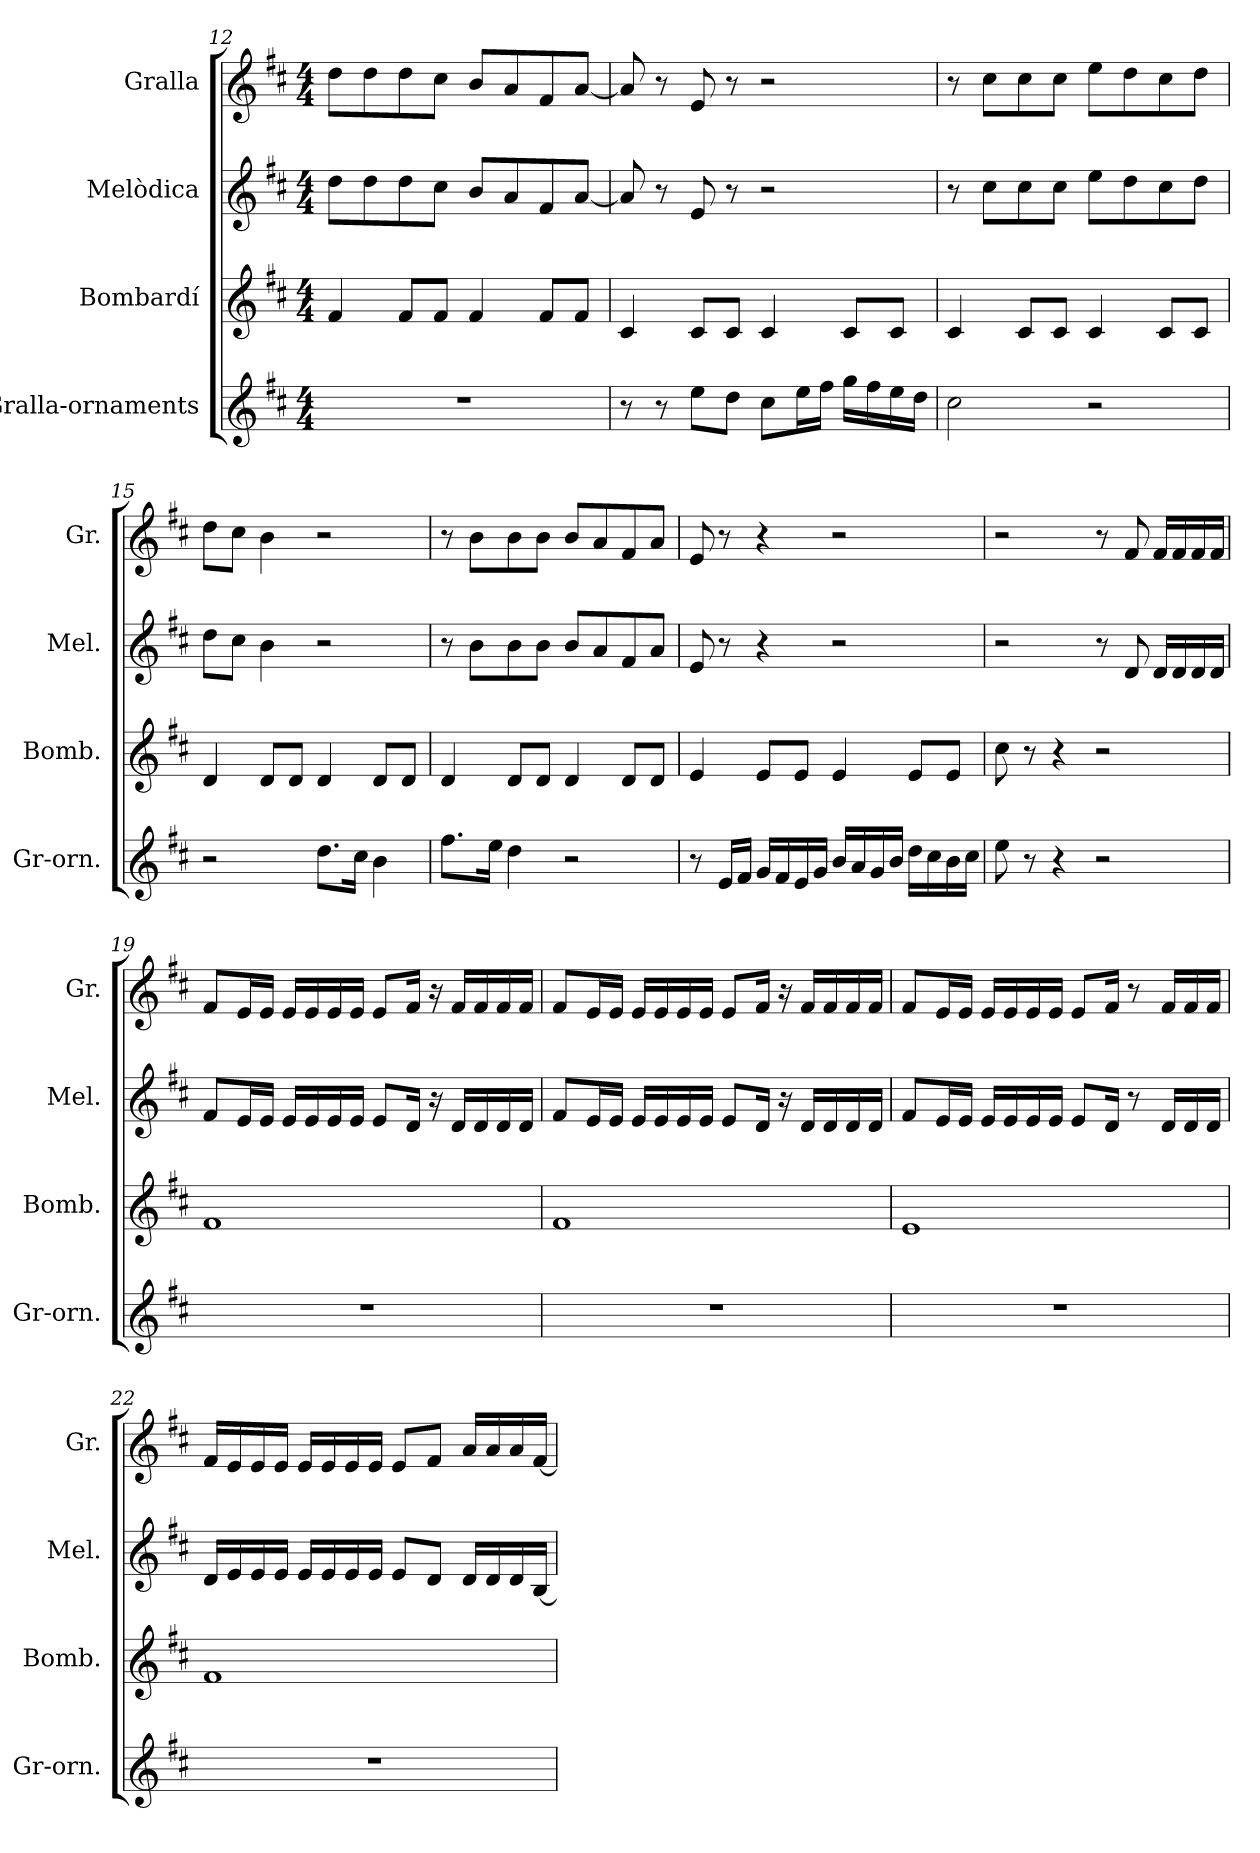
**kern	**kern	**kern	**kern
*part4	*part3	*part2	*part1
*staff4	*staff3	*staff2	*staff1
*I"Gralla-ornaments	*I"Bombardí	*I"Melòdica	*I"Gralla
*I'Gr-orn.	*I'Bomb.	*I'Mel.	*I'Gr.
!!LO:LB:g=z
*clefG2	*clefG2	*clefG2	*clefG2
*k[f#c#]	*k[f#c#]	*k[f#c#]	*k[f#c#]
*M4/4	*M4/4	*M4/4	*M4/4
=12	=12	=12	=12
1r	4f#/	8dd\L	8dd\L
.	.	8dd\	8dd\
.	8f#/L	8dd\	8dd\
.	8f#/J	8cc#\J	8cc#\J
.	4f#/	8b/L	8b/L
.	.	8a/	8a/
.	8f#/L	8f#/	8f#/
.	8f#/J	[8a/J	[8a/J
=13	=13	=13	=13
8r	4c#/	8a/]	8a/]
8r	.	8r	8r
8ee\L	8c#/L	8e/	8e/
8dd\J	8c#/J	8r	8r
8cc#\L	4c#/	2r	2r
16ee\L	.	.	.
16ff#\JJ	.	.	.
16gg\LL	8c#/L	.	.
16ff#\	.	.	.
16ee\	8c#/J	.	.
16dd\JJ	.	.	.
=14	=14	=14	=14
2cc#\	4c#/	8r	8r
.	.	8cc#\L	8cc#\L
.	8c#/L	8cc#\	8cc#\
.	8c#/J	8cc#\J	8cc#\J
2r	4c#/	8ee\L	8ee\L
.	.	8dd\	8dd\
.	8c#/L	8cc#\	8cc#\
.	8c#/J	8dd\J	8dd\J
=15	=15	=15	=15
2r	4d/	8dd\L	8dd\L
.	.	8cc#\J	8cc#\J
.	8d/L	4b\	4b\
.	8d/J	.	.
8.dd\L	4d/	2r	2r
16cc#\Jk	.	.	.
4b\	8d/L	.	.
.	8d/J	.	.
=16	=16	=16	=16
8.ff#\L	4d/	8r	8r
.	.	8b\L	8b\L
16ee\Jk	.	.	.
4dd\	8d/L	8b\	8b\
.	8d/J	8b\J	8b\J
2r	4d/	8b/L	8b/L
.	.	8a/	8a/
.	8d/L	8f#/	8f#/
.	8d/J	8a/J	8a/J
!!LO:PB:g=z
=17	=17	=17	=17
8r	4e/	8e/	8e/
16e/LL	.	8r	8r
16f#/JJ	.	.	.
16g/LL	8e/L	4r	4r
16f#/	.	.	.
16e/	8e/J	.	.
16g/JJ	.	.	.
16b/LL	4e/	2r	2r
16a/	.	.	.
16g/	.	.	.
16b/JJ	.	.	.
16dd\LL	8e/L	.	.
16cc#\	.	.	.
16b\	8e/J	.	.
16cc#\JJ	.	.	.
=18	=18	=18	=18
8ee\	8cc#\	2r	2r
8r	8r	.	.
4r	4r	.	.
2r	2r	8r	8r
.	.	8d/	8f#/
.	.	16d/LL	16f#/LL
.	.	16d/	16f#/
.	.	16d/	16f#/
.	.	16d/JJ	16f#/JJ
=19	=19	=19	=19
1r	1f#	8f#/L	8f#/L
.	.	16e/L	16e/L
.	.	16e/JJ	16e/JJ
.	.	16e/LL	16e/LL
.	.	16e/	16e/
.	.	16e/	16e/
.	.	16e/JJ	16e/JJ
.	.	8e/L	8e/L
.	.	16d/Jk	16f#/Jk
.	.	16r	16r
.	.	16d/LL	16f#/LL
.	.	16d/	16f#/
.	.	16d/	16f#/
.	.	16d/JJ	16f#/JJ
=20	=20	=20	=20
1r	1f#	8f#/L	8f#/L
.	.	16e/L	16e/L
.	.	16e/JJ	16e/JJ
.	.	16e/LL	16e/LL
.	.	16e/	16e/
.	.	16e/	16e/
.	.	16e/JJ	16e/JJ
.	.	8e/L	8e/L
.	.	16d/Jk	16f#/Jk
.	.	16r	16r
.	.	16d/LL	16f#/LL
.	.	16d/	16f#/
.	.	16d/	16f#/
.	.	16d/JJ	16f#/JJ
!!LO:LB:g=z
=21	=21	=21	=21
1r	1e	8f#/L	8f#/L
.	.	16e/L	16e/L
.	.	16e/JJ	16e/JJ
.	.	16e/LL	16e/LL
.	.	16e/	16e/
.	.	16e/	16e/
.	.	16e/JJ	16e/JJ
.	.	8e/L	8e/L
.	.	16d/Jk	16f#/Jk
.	.	8r	8r
.	.	16d/LL	16f#/LL
.	.	16d/	16f#/
.	.	16d/JJ	16f#/JJ
=22	=22	=22	=22
1r	1f#	16d/LL	16f#/LL
.	.	16e/	16e/
.	.	16e/	16e/
.	.	16e/JJ	16e/JJ
.	.	16e/LL	16e/LL
.	.	16e/	16e/
.	.	16e/	16e/
.	.	16e/JJ	16e/JJ
.	.	8e/L	8e/L
.	.	8d/J	8f#/J
.	.	16d/LL	16a/LL
.	.	16d/	16a/
.	.	16d/	16a/
.	.	[16B/JJ	[16f#/JJ
=	=	=	=
*-	*-	*-	*-
